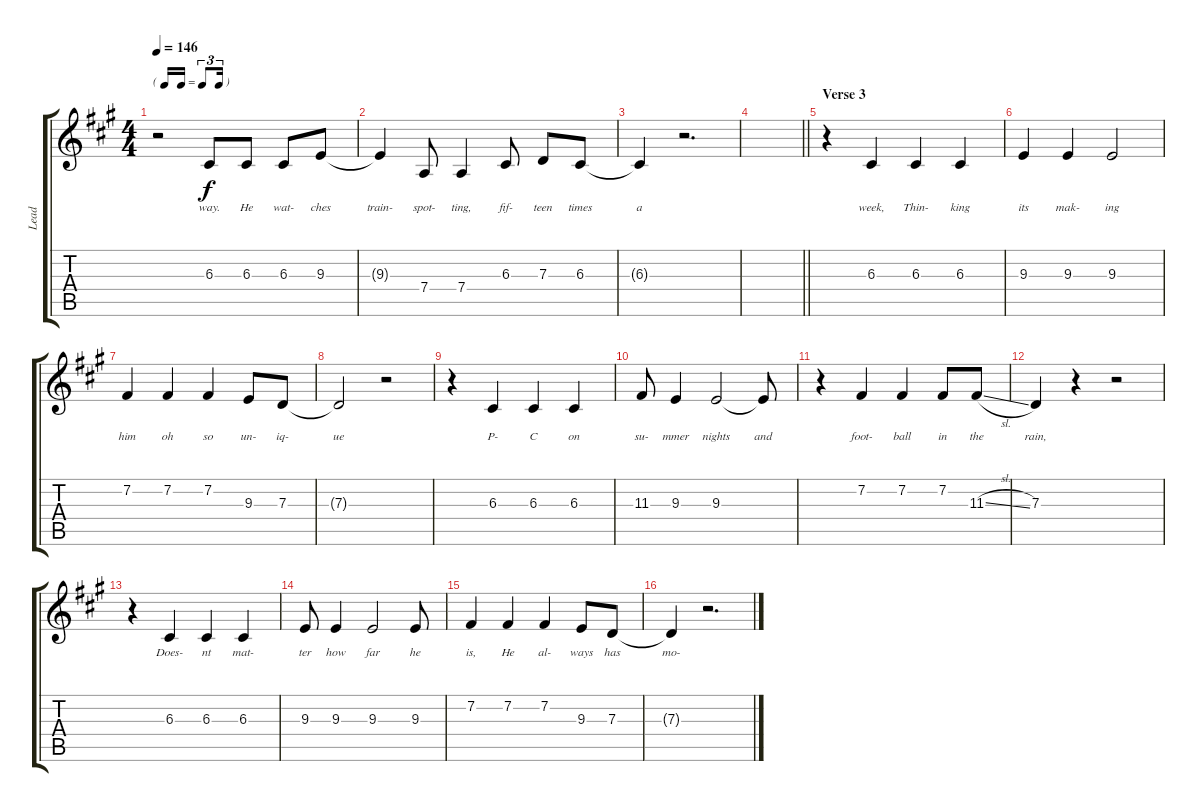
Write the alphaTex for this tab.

\track ("Lead" "Lead") {instrument violin}
\staff {score tabs}
\tuning (E4 B3 G3 D3 A2 E2) {hide}
\ts (4 4)
\tf triplet16th
\tempo 146
\clef g2
\ks a
r.2{dy f} 6.3.8{lyrics (0 "way.") lyrics (1 "") lyrics (2 "") lyrics (3 "") lyrics (4 "")} 6.3.8{lyrics (0 "He") lyrics (1 "") lyrics (2 "") lyrics (3 "") lyrics (4 "")} 6.3.8{lyrics (0 "wat-") lyrics (1 "") lyrics (2 "") lyrics (3 "") lyrics (4 "")} 9.3.8{lyrics (0 "ches") lyrics (1 "") lyrics (2 "") lyrics (3 "") lyrics (4 "")} |
9.3{t}.4{lyrics (0 "train-") lyrics (1 "") lyrics (2 "") lyrics (3 "") lyrics (4 "")} 7.4.8{lyrics (0 "spot-") lyrics (1 "") lyrics (2 "") lyrics (3 "") lyrics (4 "")} 7.4.4{lyrics (0 "ting,") lyrics (1 "") lyrics (2 "") lyrics (3 "") lyrics (4 "")} 6.3.8{lyrics (0 "fif-") lyrics (1 "") lyrics (2 "") lyrics (3 "") lyrics (4 "")} 7.3.8{lyrics (0 "teen") lyrics (1 "") lyrics (2 "") lyrics (3 "") lyrics (4 "")} 6.3.8{lyrics (0 "times") lyrics (1 "") lyrics (2 "") lyrics (3 "") lyrics (4 "")} |
6.3{t}.4{lyrics (0 "a") lyrics (1 "") lyrics (2 "") lyrics (3 "") lyrics (4 "")} r.2{d} |
\barLineRight lightlight
|
\section ("" "Verse 3")
r.4 6.3.4{lyrics (0 "week,") lyrics (1 "") lyrics (2 "") lyrics (3 "") lyrics (4 "")} 6.3.4{lyrics (0 "Thin-") lyrics (1 "") lyrics (2 "") lyrics (3 "") lyrics (4 "")} 6.3.4{lyrics (0 "king") lyrics (1 "") lyrics (2 "") lyrics (3 "") lyrics (4 "")} |
9.3.4{lyrics (0 "its") lyrics (1 "") lyrics (2 "") lyrics (3 "") lyrics (4 "")} 9.3.4{lyrics (0 "mak-") lyrics (1 "") lyrics (2 "") lyrics (3 "") lyrics (4 "")} 9.3.2{lyrics (0 "ing") lyrics (1 "") lyrics (2 "") lyrics (3 "") lyrics (4 "")} |
7.2.4{lyrics (0 "him") lyrics (1 "") lyrics (2 "") lyrics (3 "") lyrics (4 "")} 7.2.4{lyrics (0 "oh") lyrics (1 "") lyrics (2 "") lyrics (3 "") lyrics (4 "")} 7.2.4{lyrics (0 "so") lyrics (1 "") lyrics (2 "") lyrics (3 "") lyrics (4 "")} 9.3.8{lyrics (0 "un-") lyrics (1 "") lyrics (2 "") lyrics (3 "") lyrics (4 "")} 7.3.8{lyrics (0 "iq-") lyrics (1 "") lyrics (2 "") lyrics (3 "") lyrics (4 "")} |
7.3{t}.2{lyrics (0 "ue") lyrics (1 "") lyrics (2 "") lyrics (3 "") lyrics (4 "")} r.2 |
r.4 6.3.4{lyrics (0 "P-") lyrics (1 "") lyrics (2 "") lyrics (3 "") lyrics (4 "")} 6.3.4{lyrics (0 "C") lyrics (1 "") lyrics (2 "") lyrics (3 "") lyrics (4 "")} 6.3.4{lyrics (0 "on") lyrics (1 "") lyrics (2 "") lyrics (3 "") lyrics (4 "")} |
11.3.8{lyrics (0 "su-") lyrics (1 "") lyrics (2 "") lyrics (3 "") lyrics (4 "")} 9.3.4{lyrics (0 "mmer") lyrics (1 "") lyrics (2 "") lyrics (3 "") lyrics (4 "")} 9.3.2{lyrics (0 "nights") lyrics (1 "") lyrics (2 "") lyrics (3 "") lyrics (4 "")} 9.3{t}.8{lyrics (0 "and") lyrics (1 "") lyrics (2 "") lyrics (3 "") lyrics (4 "")} |
r.4 7.2.4{lyrics (0 "foot-") lyrics (1 "") lyrics (2 "") lyrics (3 "") lyrics (4 "")} 7.2.4{lyrics (0 "ball") lyrics (1 "") lyrics (2 "") lyrics (3 "") lyrics (4 "")} 7.2.8{lyrics (0 "in") lyrics (1 "") lyrics (2 "") lyrics (3 "") lyrics (4 "")} 11.3{sl}.8{lyrics (0 "the") lyrics (1 "") lyrics (2 "") lyrics (3 "") lyrics (4 "")} |
7.3.4{lyrics (0 "rain,") lyrics (1 "") lyrics (2 "") lyrics (3 "") lyrics (4 "")} r.4 r.2 |
r.4 6.3.4{lyrics (0 "Does-") lyrics (1 "") lyrics (2 "") lyrics (3 "") lyrics (4 "")} 6.3.4{lyrics (0 "nt") lyrics (1 "") lyrics (2 "") lyrics (3 "") lyrics (4 "")} 6.3.4{lyrics (0 "mat-") lyrics (1 "") lyrics (2 "") lyrics (3 "") lyrics (4 "")} |
9.3.8{lyrics (0 "ter") lyrics (1 "") lyrics (2 "") lyrics (3 "") lyrics (4 "")} 9.3.4{lyrics (0 "how") lyrics (1 "") lyrics (2 "") lyrics (3 "") lyrics (4 "")} 9.3.2{lyrics (0 "far") lyrics (1 "") lyrics (2 "") lyrics (3 "") lyrics (4 "")} 9.3.8{lyrics (0 "he") lyrics (1 "") lyrics (2 "") lyrics (3 "") lyrics (4 "")} |
7.2.4{lyrics (0 "is,") lyrics (1 "") lyrics (2 "") lyrics (3 "") lyrics (4 "")} 7.2.4{lyrics (0 "He") lyrics (1 "") lyrics (2 "") lyrics (3 "") lyrics (4 "")} 7.2.4{lyrics (0 "al-") lyrics (1 "") lyrics (2 "") lyrics (3 "") lyrics (4 "")} 9.3.8{lyrics (0 "ways") lyrics (1 "") lyrics (2 "") lyrics (3 "") lyrics (4 "")} 7.3.8{lyrics (0 "has") lyrics (1 "") lyrics (2 "") lyrics (3 "") lyrics (4 "")} |
7.3{t}.4{lyrics (0 "mo-") lyrics (1 "") lyrics (2 "") lyrics (3 "") lyrics (4 "")} r.2{d}
